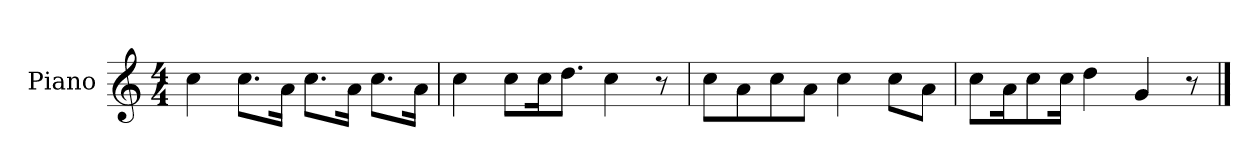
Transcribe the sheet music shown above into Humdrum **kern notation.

**kern
*part1
*staff1
*I"Piano
*I'Pno.
*clefG2
*k[]
*M4/4
=1
4cc\
8.cc\L
16a\Jk
8.cc\L
16a\Jk
8.cc\L
16a\Jk
=2
4cc\
8cc\L
16cc\K
8.dd\J
4cc\
8r
=3
8cc\L
8a\
8cc\
8a\J
4cc\
8cc\L
8a\J
=4
8cc\L
16a\K
8cc\
16cc\Jk
4dd\
4g/
8r
==
*-
